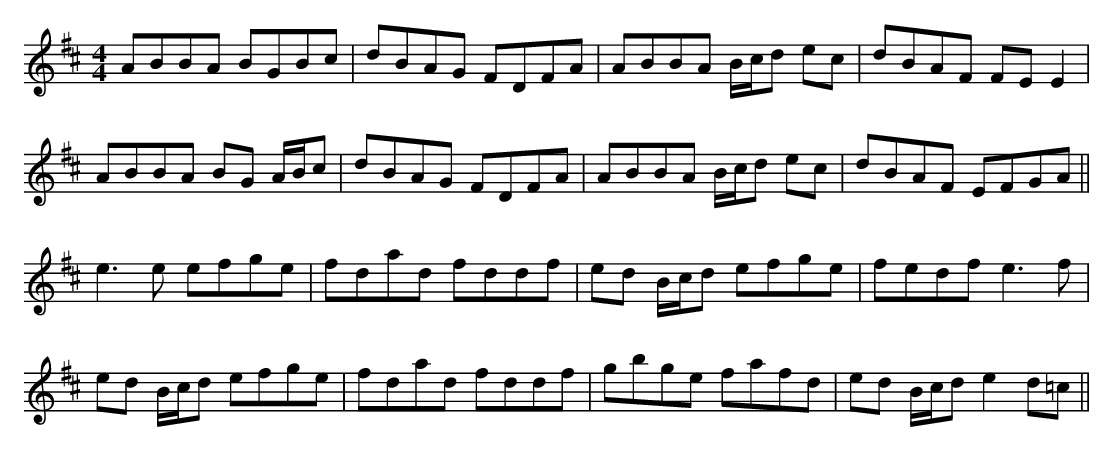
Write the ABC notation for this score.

X:1
M:4/4
K:Edor
ABBA BGBc|dBAG FDFA|ABBA B/c/d ec|dBAF FEE2|
ABBA BG A/B/c|dBAG FDFA|ABBA B/c/d ec|dBAF EFGA||
e3e efge|fdad fddf|ed B/c/d efge|fedf e3f|
ed B/c/d efge|fdad fddf|gbge fafd|ed B/c/d e2d=c||
